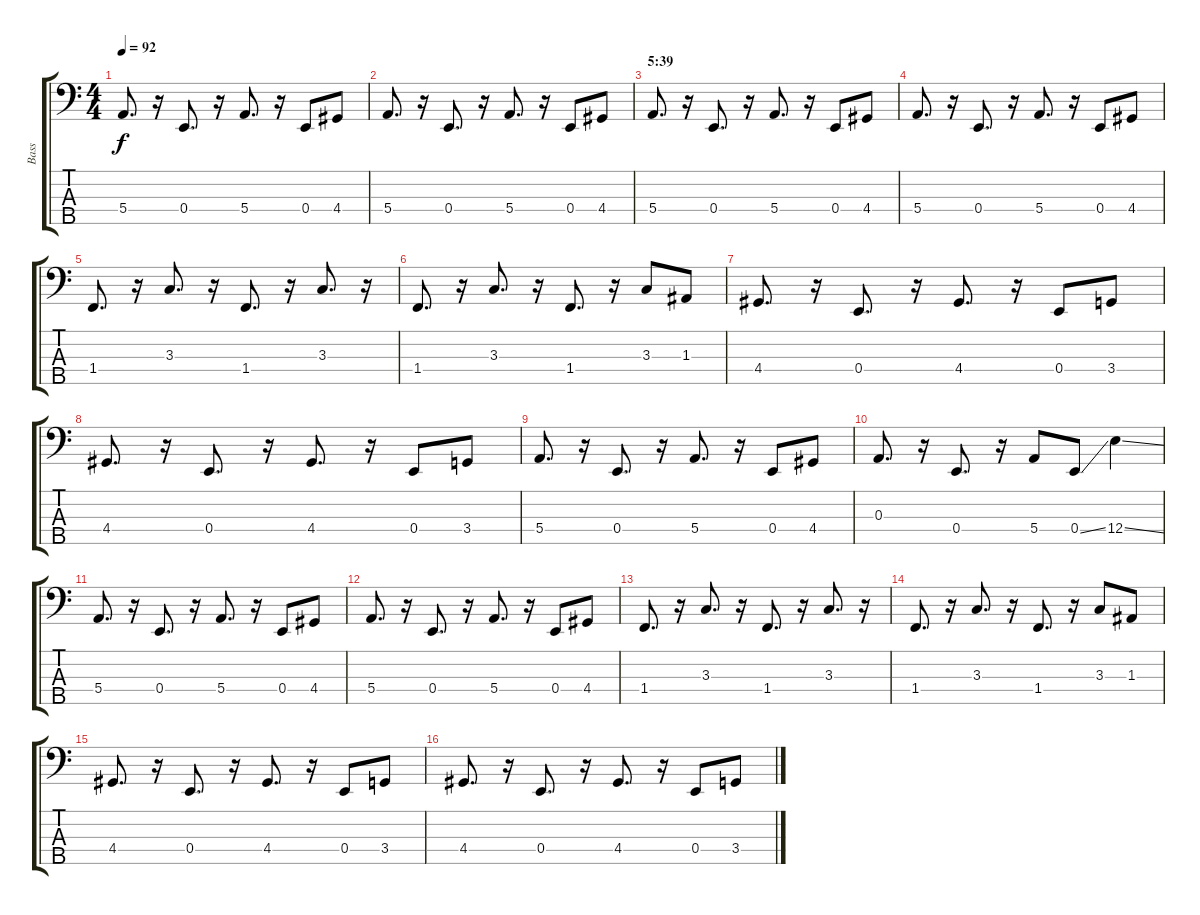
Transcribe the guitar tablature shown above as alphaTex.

\track ("Bass" "Bass") {instrument electricbasspick}
\staff {score tabs}
\tuning (G2 D2 A1 E1 B0) {hide}
\ts (4 4)
\tempo 92
\clef f4
\ks c
5.4.8{d dy f} r.16 0.4.8{d} r.16 5.4.8{d} r.16 0.4.8 4.4.8 |
5.4.8{d} r.16 0.4.8{d} r.16 5.4.8{d} r.16 0.4.8 4.4.8 |
\section ("" "5:39")
5.4.8{d} r.16 0.4.8{d} r.16 5.4.8{d} r.16 0.4.8 4.4.8 |
5.4.8{d} r.16 0.4.8{d} r.16 5.4.8{d} r.16 0.4.8 4.4.8 |
1.4.8{d} r.16 3.3.8{d} r.16 1.4.8{d} r.16 3.3.8{d} r.16 |
1.4.8{d} r.16 3.3.8{d} r.16 1.4.8{d} r.16 3.3.8 1.3.8 |
4.4.8{d} r.16 0.4.8{d} r.16 4.4.8{d} r.16 0.4.8 3.4.8 |
4.4.8{d} r.16 0.4.8{d} r.16 4.4.8{d} r.16 0.4.8 3.4.8 |
5.4.8{d} r.16 0.4.8{d} r.16 5.4.8{d} r.16 0.4.8 4.4.8 |
0.3.8{d} r.16 0.4.8{d} r.16 5.4.8 0.4{ss}.8 12.4{ss}.4 |
5.4.8{d} r.16 0.4.8{d} r.16 5.4.8{d} r.16 0.4.8 4.4.8 |
5.4.8{d} r.16 0.4.8{d} r.16 5.4.8{d} r.16 0.4.8 4.4.8 |
1.4.8{d} r.16 3.3.8{d} r.16 1.4.8{d} r.16 3.3.8{d} r.16 |
1.4.8{d} r.16 3.3.8{d} r.16 1.4.8{d} r.16 3.3.8 1.3.8 |
4.4.8{d} r.16 0.4.8{d} r.16 4.4.8{d} r.16 0.4.8 3.4.8 |
4.4.8{d} r.16 0.4.8{d} r.16 4.4.8{d} r.16 0.4.8 3.4.8
